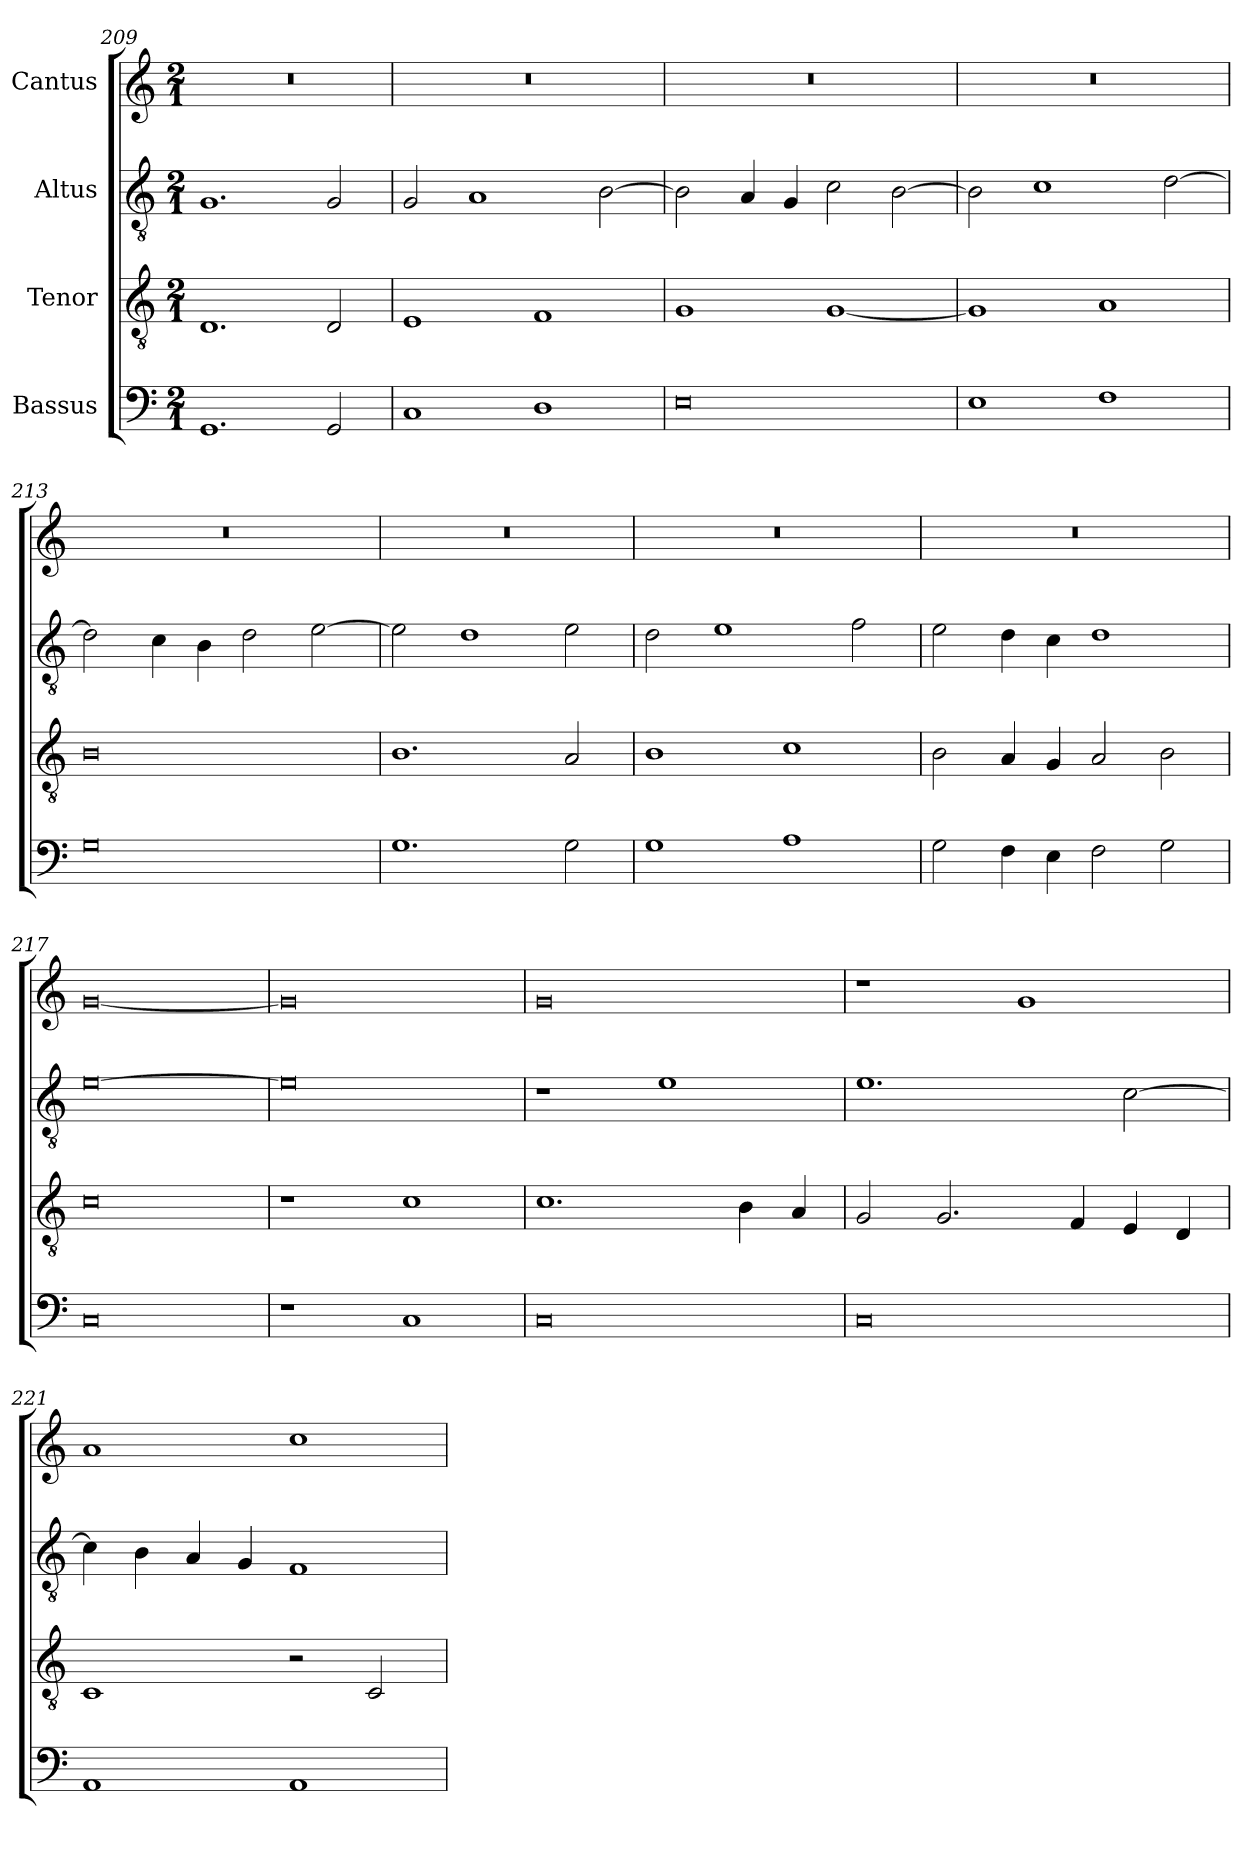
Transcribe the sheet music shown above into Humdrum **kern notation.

**kern	**kern	**kern	**kern
*part4	*part3	*part2	*part1
*staff4	*staff3	*staff2	*staff1
*I"Bassus	*I"Tenor	*I"Altus	*I"Cantus
*clefF4	*clefGv2	*clefGv2	*clefG2
*	*ITrd7c12	*ITrd7c12	*
*k[]	*k[]	*k[]	*k[]
*C:	*C:	*C:	*C:
*M2/1	*M2/1	*M2/1	*M2/1
=209	=209	=209	=209
!	!	!	!LO:N:vis=1
1.GGi	1.DDi	1.GGi	0r
2GGi/	2DDi/	2GGi/	.
=210	=210	=210	=210
!	!	!	!LO:N:vis=1
1Ci	1EEi	2GGi/	0r
.	.	1AAi	.
1Di	1FFi	.	.
.	.	[>2BBi\	.
=211	=211	=211	=211
!	!	!	!LO:N:vis=1
0Ei	1GGi	2BBi\]	0r
.	.	4AAi/	.
.	.	4GGi/	.
.	[<1GGi	2Ci\	.
.	.	[>2BBi\	.
!!LO:LB:g=z
=212	=212	=212	=212
!	!	!	!LO:N:vis=1
1Ei	1GGi]	2BBi\]	0r
.	.	1Ci	.
1Fi	1AAi	.	.
.	.	[>2Di\	.
=213	=213	=213	=213
!	!	!	!LO:N:vis=1
0Gi	0BBi	2Di\]	0r
.	.	4Ci\	.
.	.	4BBi\	.
.	.	2Di\	.
.	.	[>2Ei\	.
=214	=214	=214	=214
!	!	!	!LO:N:vis=1
1.Gi	1.BBi	2Ei\]	0r
.	.	1Di	.
2Gi\	2AAi/	2Ei\	.
=215	=215	=215	=215
!	!	!	!LO:N:vis=1
1Gi	1BBi	2Di\	0r
.	.	1Ei	.
1Ai	1Ci	.	.
.	.	2Fi\	.
=216	=216	=216	=216
!	!	!	!LO:N:vis=1
2Gi\	2BBi\	2Ei\	0r
4Fi\	4AAi/	4Di\	.
4Ei\	4GGi/	4Ci\	.
2Fi\	2AAi/	1Di	.
2Gi\	2BBi\	.	.
=217	=217	=217	=217
0Ci	0Ci	[>0Ei	[<0gi
!!LO:LB:g=z
=218	=218	=218	=218
1r	1r	0Ei]	0gi]
1Ci	1Ci	.	.
=219	=219	=219	=219
0Ci	1.Ci	1r	0gi
.	.	1Ei	.
.	4BBi\	.	.
.	4AAi/	.	.
=220	=220	=220	=220
0Ci	2GGi/	1.Ei	1r
.	2.GGi/	.	.
.	.	.	1gi
.	4FFi/	.	.
.	4EEi/	[>2Ci\	.
.	4DDi/	.	.
=221	=221	=221	=221
1AAi	1CCi	4Ci\]	1ai
.	.	4BBi\	.
.	.	4AAi/	.
.	.	4GGi/	.
1AAi	2r	1FFi	1cci
.	2CCi/	.	.
=	=	=	=
*-	*-	*-	*-
